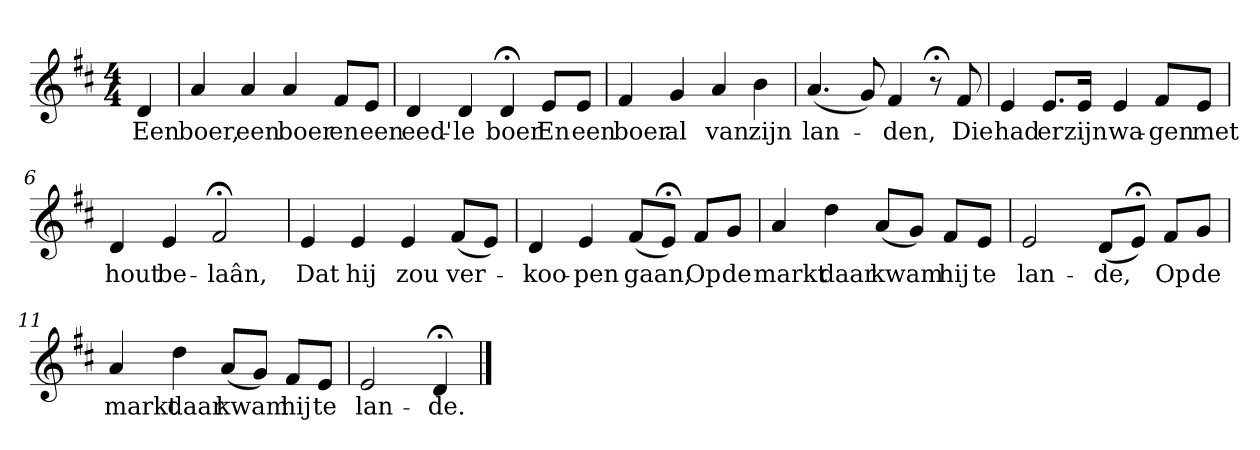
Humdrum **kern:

**kern	**text
*part1	*part1
*staff1	*staff1
*k[f#c#]	*
*D:	*
*M4/4	*
*MM120	*
=	=
4d	Een
=1	=1
4a	boer,
4a	een
4a	boer
8f#L	en
8eJ	een
=2	=2
4d	eed'-
4d	-le
4d;<	boer
8eL	En
8eJ	een
=3	=3
4f#	boer
4g	al
4a	van
4b	zijn
=4	=4
(4.a	lan-
8g)	.
4f#	-den,
8r;<	.
8f#	Die
=5	=5
4e	had
8.eL	er
16eJk	zijn
4e	wa-
8f#L	-gen
8eJ	met
=6	=6
4d	hout
4e	be-
2f#;<	-laân,
=7	=7
4e	Dat
4e	hij
4e	zou
(8f#L	ver-
8eJ)	.
=8	=8
4d	-koo-
4e	-pen
(8f#L	gaan,
8e;<J)	.
8f#L	Op
8gJ	de
=9	=9
4a	markt
4dd	daar
(8aL	kwam
8gJ)	.
8f#L	hij
8eJ	te
=10	=10
2e	lan-
(8dL	-de,
8e;<J)	.
8f#L	Op
8gJ	de
=11	=11
4a	markt
4dd	daar
(8aL	kwam
8gJ)	.
8f#L	hij
8eJ	te
=12	=12
2e	lan-
4d;<	-de.
==	==
*-	*-
